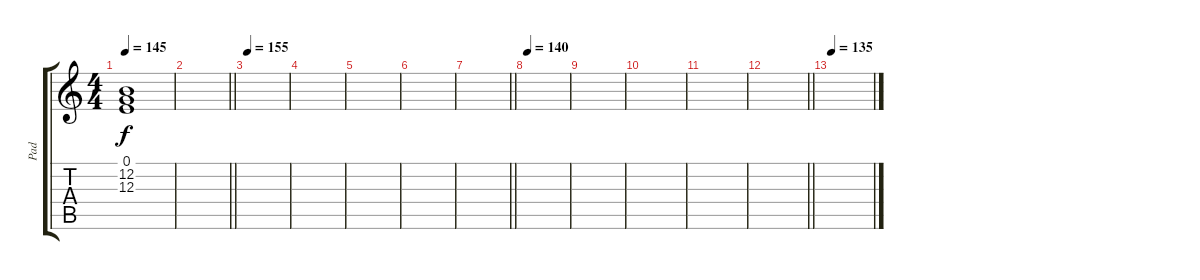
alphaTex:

\track ("Pad" "Pad") {instrument pad2warm}
\staff {score tabs}
\tuning (E4 B3 G3 D3 A2 E2) {hide}
\ts (4 4)
\tempo 145
\clef g2
\ks c
(0.1{t} 12.2{t} 12.3{t}).1{dy f} |
\barLineRight lightlight
|
\section ("" "")
\tempo 155
|
|
|
|
\barLineRight lightlight
|
\section ("" "")
\tempo 140
|
|
|
|
\barLineRight lightlight
|
\section ("" "")
\tempo 135
